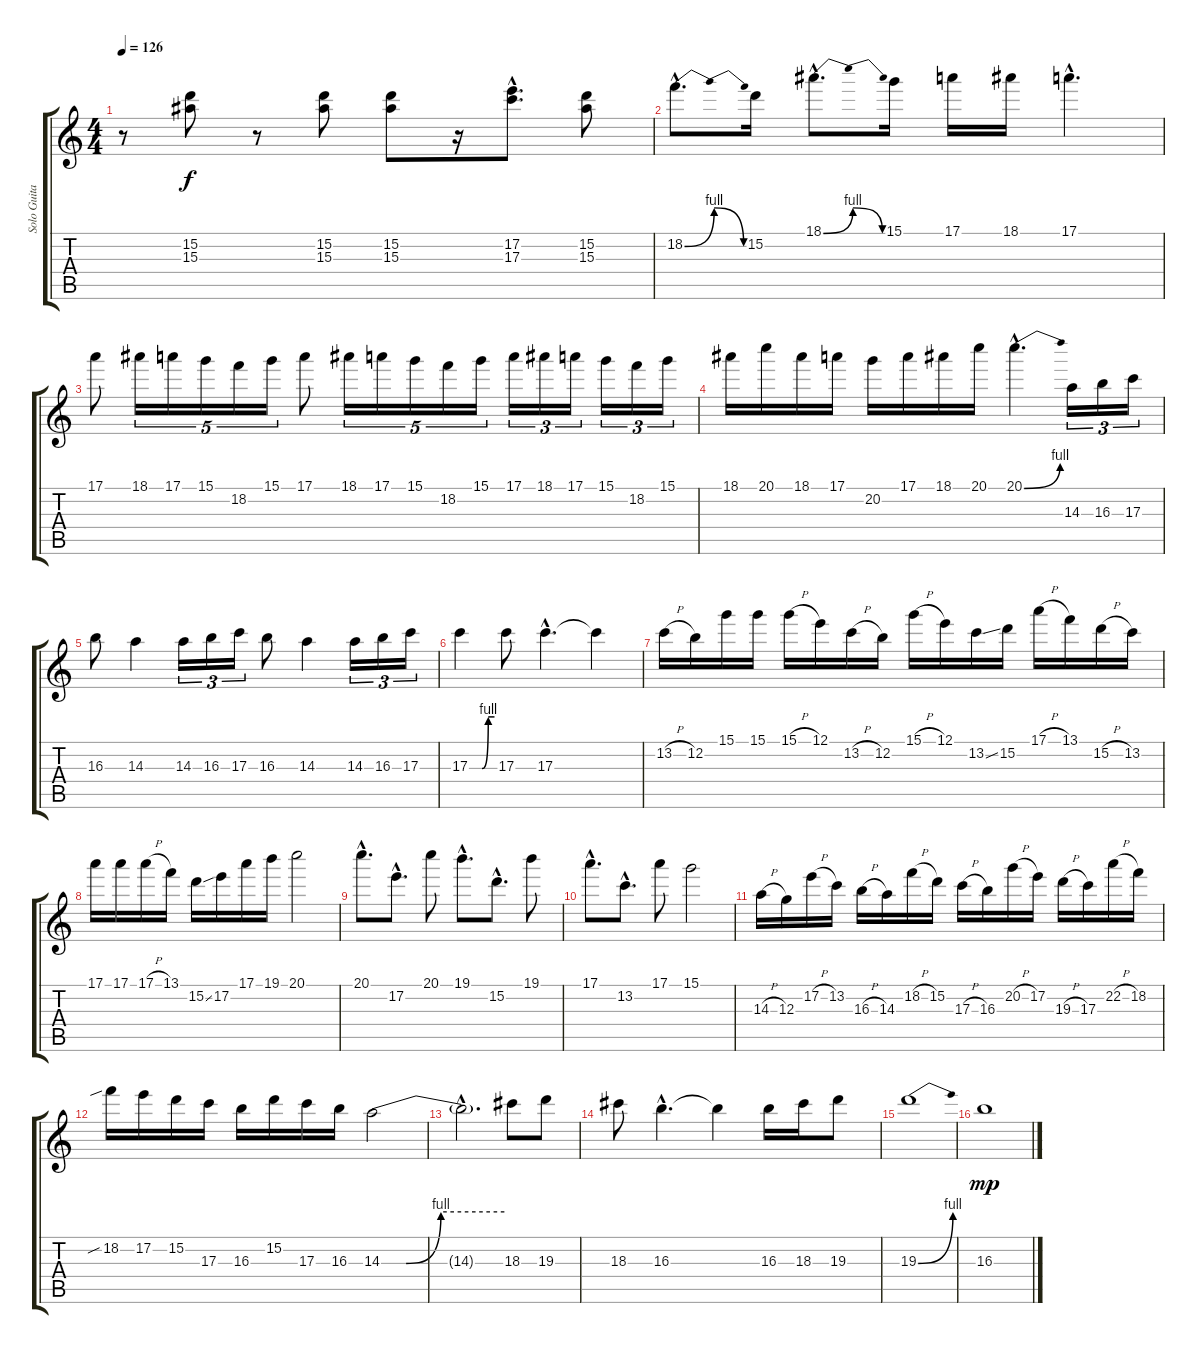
\track ("Solo Guitar" "Solo Guita") {instrument overdrivenguitar}
\staff {score tabs}
\tuning (E4 B3 G3 D3 A2 E2) {hide}
\ts (4 4)
\tempo 126
\clef g2
\ks c
r.8{dy f} (15.2 15.3).8 r.8 (15.2 15.3).8 (15.2 15.3).8 r.16 (17.2{hac} 17.3{hac}).8{d} (15.2 15.3).8 |
18.2{be (bendrelease 0 0 30 4 30 4 60 0) hac}.8{d} 15.2.16 18.1{be (bendrelease 0 0 30 4 30 4 60 0) hac}.8{d} 15.1.16 17.1.16 18.1.16 17.1{hac}.4{d} |
17.1.8 18.1.16{tu (5 4)} 17.1.16{tu (5 4)} 15.1.16{tu (5 4)} 18.2.16{tu (5 4)} 15.1.16{tu (5 4)} 17.1.8 18.1.16{tu (5 4)} 17.1.16{tu (5 4)} 15.1.16{tu (5 4)} 18.2.16{tu (5 4)} 15.1.16{tu (5 4)} 17.1.16{tu (3 2)} 18.1.16{tu (3 2)} 17.1.16{tu (3 2)} 15.1.16{tu (3 2)} 18.2.16{tu (3 2)} 15.1.16{tu (3 2)} |
18.1.16 20.1.16 18.1.16 17.1.16 20.2.16 17.1.16 18.1.16 20.1.16 20.1{be (bend 0 0 60 4) hac}.4{d} 14.3.16{tu (3 2)} 16.3.16{tu (3 2)} 17.3.16{tu (3 2)} |
16.3.8 14.3.4 14.3.16{tu (3 2)} 16.3.16{tu (3 2)} 17.3.16{tu (3 2)} 16.3.8 14.3.4 14.3.16{tu (3 2)} 16.3.16{tu (3 2)} 17.3.16{tu (3 2)} |
17.3{be (custom 0 0 30 0 45 4 60 4)}.4 17.3.8 17.3{hac}.4{d} 17.3{t}.4 |
13.2{h}.16 12.2.16 15.1.16 15.1.16 15.1{h}.16 12.1.16 13.2{h}.16 12.2.16 15.1{h}.16 12.1.16 13.2{ss}.16 15.2.16 17.1{h}.16 13.1.16 15.2{h}.16 13.2.16 |
17.1.16 17.1.16 17.1{h}.16 13.1.16 15.2{ss}.16 17.2.16 17.1.16 19.1.16 20.1.2 |
20.1{hac}.8{d} 17.2{hac}.8{d} 20.1.8 19.1{hac}.8{d} 15.2{hac}.8{d} 19.1.8 |
17.1{hac}.8{d} 13.2{hac}.8{d} 17.1.8 15.1.2 |
14.3{h}.16 12.3.16 17.2{h}.16 13.2.16 16.3{h}.16 14.3.16 18.2{h}.16 15.2.16 17.3{h}.16 16.3.16 20.2{h}.16 17.2.16 19.3{h}.16 17.3.16 22.2{h}.16 18.2.16 |
18.2{sib}.16 17.2.16 15.2.16 17.3.16 16.3.16 15.2.16 17.3.16 16.3.16 14.3{be (custom 0 0 12 0 29 4 60 4)}.2 |
14.3{hac t}.2{d} 18.3.8 19.3.8 |
18.3.8 16.3{hac}.4{d} 16.3{t}.4 16.3.16 18.3.16 19.3.8 |
19.3{be (bend 0 0 60 4)}.1 |
16.3.1{dy mp}
